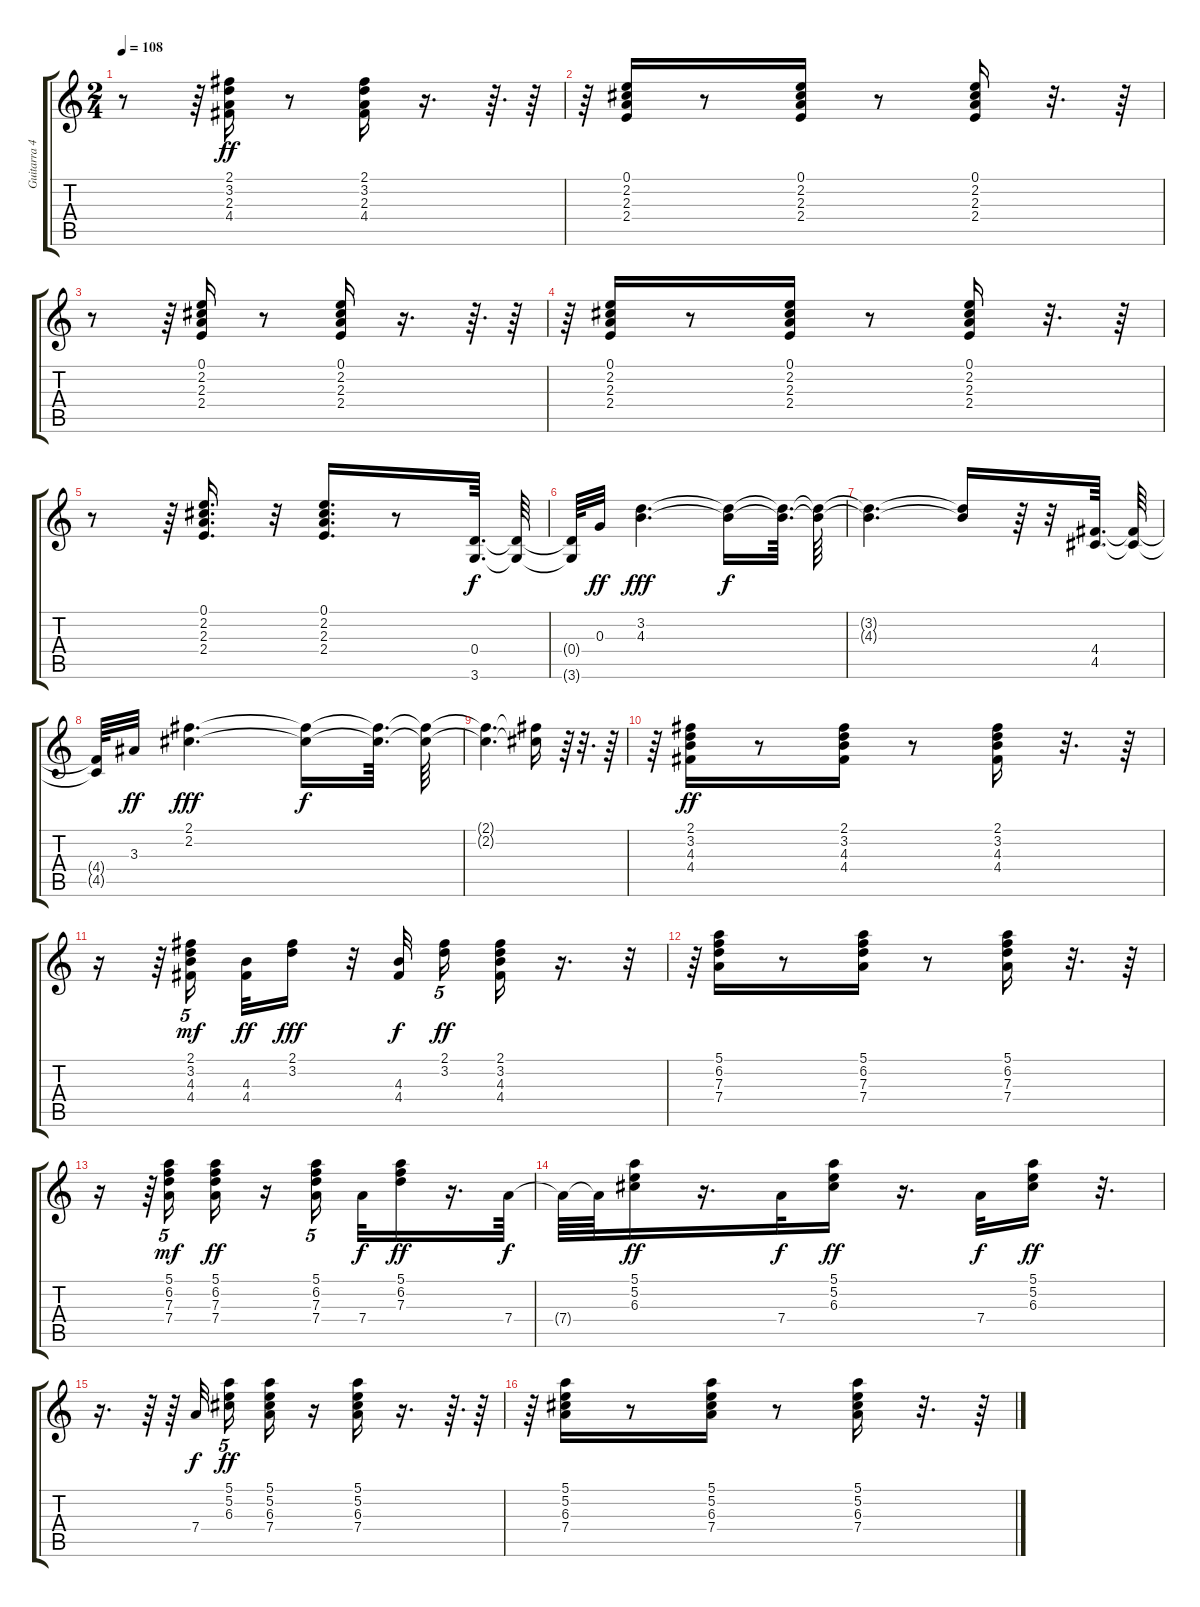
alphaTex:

\track ("Guitarra 4" "Guitarra 4") {instrument acousticguitarsteel}
\staff {score tabs}
\tuning (E4 B3 G3 D3 A2 E2) {hide}
\ts (2 4)
\tempo 108
\clef g2
\ks c
r.8{dy ff} r.64 (2.1 3.2 2.3 4.4).16 r.8 (2.1 3.2 2.3 4.4).16 r.16{d} r.64{d} r.64 |
r.64 (0.1 2.2 2.3 2.4).16 r.8 (0.1 2.2 2.3 2.4).16 r.8 (0.1 2.2 2.3 2.4).16 r.32{d} r.64 |
r.8 r.64 (0.1 2.2 2.3 2.4).16 r.8 (0.1 2.2 2.3 2.4).16 r.16{d} r.64{d} r.64 |
r.64 (0.1 2.2 2.3 2.4).16 r.8 (0.1 2.2 2.3 2.4).16 r.8 (0.1 2.2 2.3 2.4).16 r.32{d} r.64 |
r.8 r.64 (0.1 2.2 2.3 2.4).16{d} r.32 (0.1 2.2 2.3 2.4).16{d} r.8 (0.4 3.6).64{d dy f} (0.4{t} 3.6{t}).64 |
(0.4{t} 3.6{t}).64 0.3.32{dy ff} (3.2 4.3).4{d dy fff} (3.2{t} 4.3{t}).16{dy f} (3.2{t} 4.3{t}).64{d} (3.2{t} 4.3{t}).64 |
(3.2{t} 4.3{t}).4{d} (3.2{t} 4.3{t}).16 r.64 r.32 (4.4 4.5).64{d} (4.4{t} 4.5{t}).64 |
(4.4{t} 4.5{t}).64 3.3.32{dy ff} (2.1 2.2).4{d dy fff} (2.1{t} 2.2{t}).16{dy f} (2.1{t} 2.2{t}).64{d} (2.1{t} 2.2{t}).64 |
(2.1{t} 2.2{t}).4{d} (2.1{t} 2.2{t}).16 r.64 r.32{d} r.64 |
r.64 (2.1 3.2 4.3 4.4).16{dy ff} r.8 (2.1 3.2 4.3 4.4).16 r.8 (2.1 3.2 4.3 4.4).16 r.32{d} r.64 |
r.16 r.64 (2.1 3.2 4.3 4.4).16{tu (5 4) dy mf beam splitsecondary} (4.3 4.4).32{dy ff} (2.1 3.2).16{dy fff} r.32 (4.3 4.4).32{dy f beam splitsecondary} (2.1 3.2).16{tu (5 4) dy ff} (2.1 3.2 4.3 4.4).16 r.16{d} r.32{tu (3 2)} |
r.64{tu (3 2)} (5.1 6.2 7.3 7.4).16 r.8 (5.1 6.2 7.3 7.4).16 r.8 (5.1 6.2 7.3 7.4).16 r.32{d} r.64 |
r.16 r.64{tu (3 2)} (5.1 6.2 7.3 7.4).16{tu (5 4) dy mf} (5.1 6.2 7.3 7.4).16{dy ff} r.16 (5.1 6.2 7.3 7.4).16{tu (5 4)} 7.4.32{dy f} (5.1 6.2 7.3).16{dy ff} r.16{d} 7.4.64{dy f} |
7.4{t}.64 7.4{t}.64 (5.1 5.2 6.3).16{dy ff} r.16{d} 7.4.32{dy f} (5.1 5.2 6.3).16{dy ff} r.16{d} 7.4.32{dy f} (5.1 5.2 6.3).16{dy ff} r.32{d} |
r.16{d} r.64 r.64 7.4.32{dy f beam splitsecondary} (5.1 5.2 6.3).16{tu (5 4) dy ff} (5.1 5.2 6.3 7.4).16 r.16 (5.1 5.2 6.3 7.4).16 r.16{d} r.64{d} r.64 |
r.64 (5.1 5.2 6.3 7.4).16 r.8 (5.1 5.2 6.3 7.4).16 r.8 (5.1 5.2 6.3 7.4).16 r.32{d} r.64
